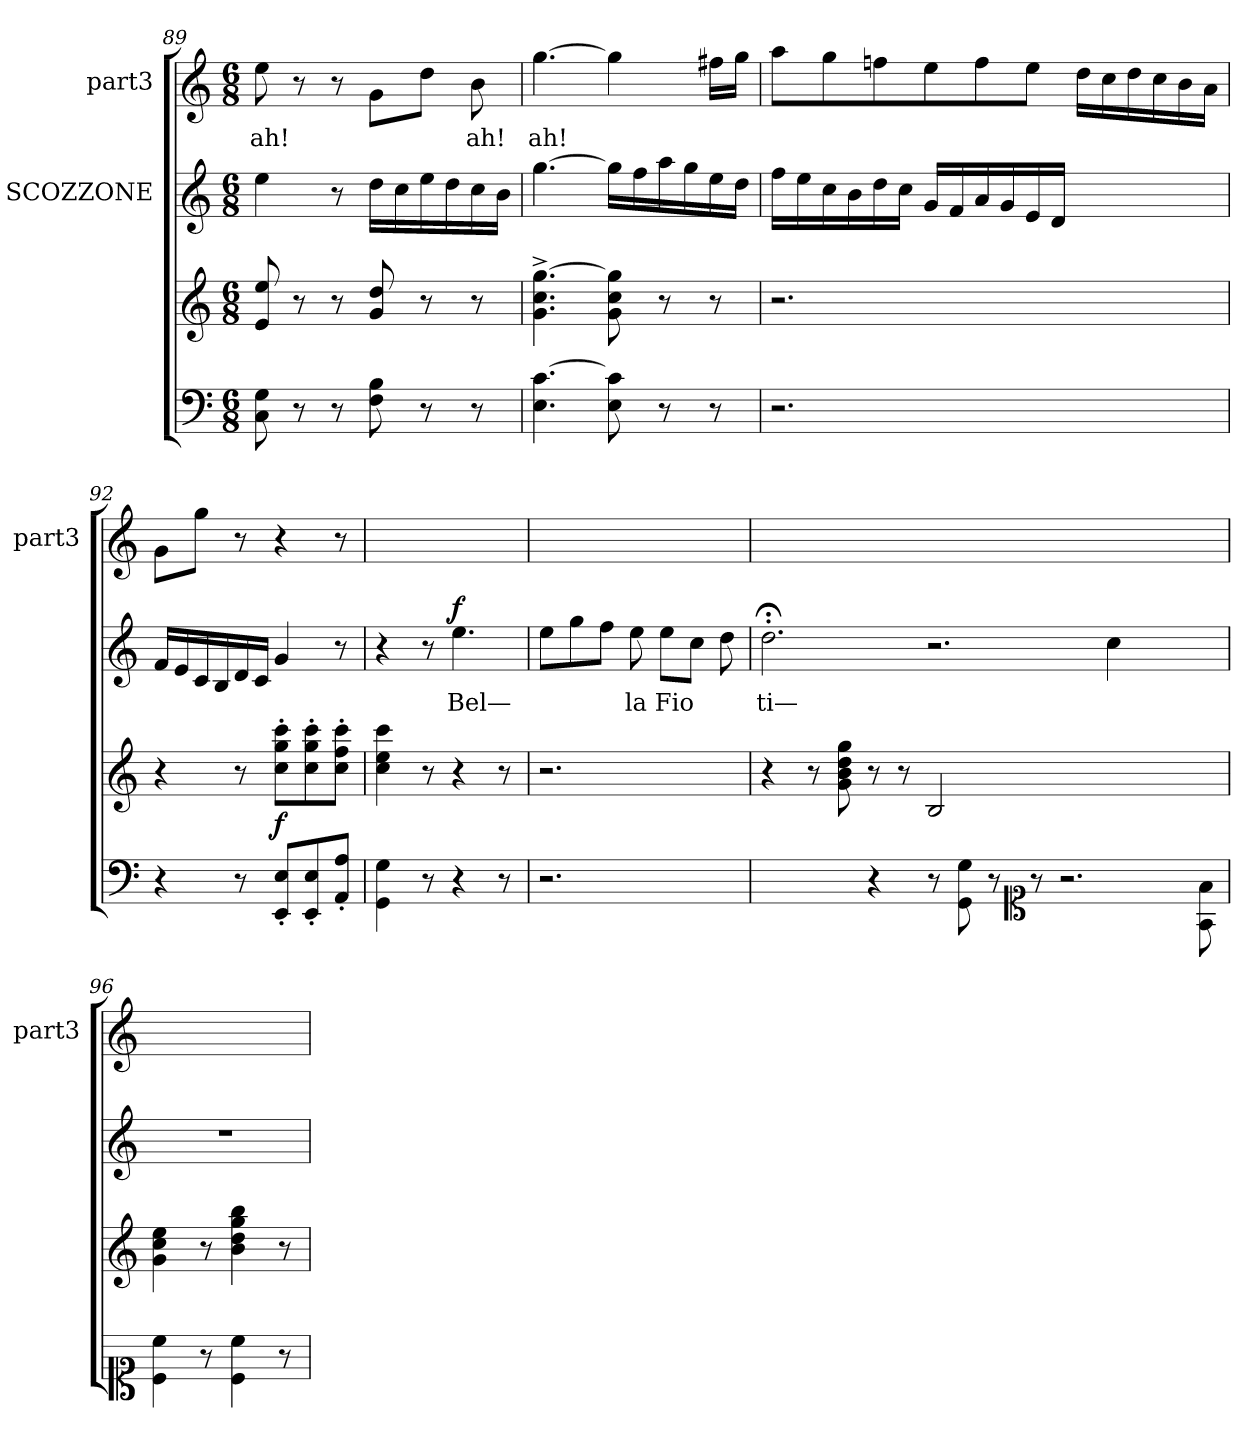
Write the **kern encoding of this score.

**kern	**kern	**dynam	**kern	**text	**dynam	**kern	**text
*part3	*part3	*part3	*part2	*part2	*part2	*part1	*part1
*staff4	*staff3	*staff3/4	*staff2	*staff2	*staff2	*staff1	*staff1
*	*	*	*I"SCOZZONE	*	*	*I"part3	*
*	*	*	*	*	*	*I'part3	*
!!LO:LB:g=z
*clefF4	*clefG2	*	*clefG2	*	*	*clefG2	*
*k[]	*k[]	*	*k[]	*	*	*k[]	*
*M6/8	*M6/8	*	*M6/8	*	*	*M6/8	*
=89	=89	=89	=89	=89	=89	=89	=89
8Ci\ 8Gi\	8eej/ 8ej/	.	4eej\	.	.	8eej\	ah!
8r	8r	.	.	.	.	8r	.
8r	8r	.	8r	.	.	8r	.
8Fi\ 8Bi\	8ddj/ 8gj/	.	16ddj\LL	.	.	8gj\L	.
.	.	.	16ccj\	.	.	.	.
8r	8r	.	16eej\	.	.	8ddj\J	.
.	.	.	16ddj\	.	.	.	.
8r	8r	.	16ccj\	.	.	8bj\	ah!
.	.	.	16bj\JJ	.	.	.	.
=90	=90	=90	=90	=90	=90	=90	=90
4.Ei\ [4.ci\	4.gj^>^<\ 4.ccj^>^<\ [4.ggj^>^<\	.	[4.ggj\	.	.	[4.ggj\	ah!
8Ei\ 8ci]\	8gj\ 8ccj\ 8ggj]\	.	16ggj\LL]	.	.	4ggj\]	.
.	.	.	16ffj\	.	.	.	.
8r	8r	.	16aaj\	.	.	.	.
.	.	.	16ggj\	.	.	.	.
8r	8r	.	16eej\	.	.	16ff#Xj\LL	.
.	.	.	16ddj\JJ	.	.	16ggj\JJ	.
=91	=91	=91	=91	=91	=91	=91	=91
2.r	2.r	.	16ffj\LL	.	.	8aaj\J	.
.	.	.	16eej\	.	.	.	.
.	.	.	16ccj\	.	.	8ggj\L	.
.	.	.	16bj\	.	.	.	.
.	.	.	16ddj\	.	.	8ffnj\J	.
.	.	.	16ccj\JJ	.	.	.	.
.	.	.	16gj/LL	.	.	8eej\J	.
.	.	.	16fj/	.	.	.	.
.	.	.	16aj/	.	.	8ffj\J	.
.	.	.	16gj/	.	.	.	.
.	.	.	16ej/	.	.	8eej\J	.
.	.	.	16dj/JJ	.	.	.	.
4.ryy	4.ryy	.	4.ryy	.	.	16ddZ\LL	.
.	.	.	.	.	.	16ccZ\	.
.	.	.	.	.	.	16ddZ\	.
.	.	.	.	.	.	16ccZ\	.
.	.	.	.	.	.	16bZ\	.
.	.	.	.	.	.	16aZ\JJ	.
=92	=92	=92	=92	=92	=92	=92	=92
4r	4r	.	16fj/LL	.	.	8gj\L	.
.	.	.	16ej/	.	.	.	.
.	.	.	16cj/	.	.	8ggj\J	.
.	.	.	16Bj/	.	.	.	.
8r	8r	.	16dj/	.	.	8r	.
.	.	.	16cj/JJ	.	.	.	.
!	!	!LO:DY:a=2	!	!	!	!	!
8Ei'</ 8EEi'</L	8ccj'>\ 8ggj'>\ 8cccj'>\L	f	4gj/	.	.	4r	.
8Ei'</ 8EEi'</	8ccj'>\ 8ggj'>\ 8cccj'>\	.	.	.	.	.	.
8Ai'</ 8AAi'</J	8ccj'>\ 8ffj'>\ 8cccj'>\J	.	8r	.	.	8r	.
!!LO:LB:g=z
=93	=93	=93	=93	=93	=93	=93	=93
4GGi\ 4Gi\	4ccj\ 4eej\ 4cccj\	.	4r	.	.	2.ryy	.
8r	8r	.	8r	.	.	.	.
!	!	!	!	!	!LO:DY:a	!	!
4r	4r	.	4.eej\	Bel—	f	.	.
8r	8r	.	.	.	.	.	.
=94	=94	=94	=94	=94	=94	=94	=94
2.r	2.r	.	8eej\J	.	.	2.ryy	.
.	.	.	8ggj/	.	.	.	.
.	.	.	8ffj\J	.	.	.	.
.	.	.	8eej\	la	.	.	.
.	.	.	8eej\L	Fio	.	.	.
.	.	.	8ccj\J	--	.	.	.
8ryy	8ryy	.	8ddZ\	.	.	8ryy	.
=95	=95	=95	=95	=95	=95	=95	=95
2ryy	4r	.	2.dd;'>j\	ti—	.	2.ryy	.
.	8r	.	.	.	.	.	.
.	8gj\ 8ggj\ 8ddj\ 8bj\	.	.	.	.	.	.
4r	8r	.	.	.	.	.	.
.	8r	.	.	.	.	.	.
8r	2BZ/	.	2.r	.	.	1ryy	.
8GGi\ 8Gi\	.	.	.	.	.	.	.
8r	.	.	.	.	.	.	.
*clefC1	*	*	*	*	*	*	*
8r	.	.	.	.	.	.	.
2.r	2..ryy	.	.	.	.	.	.
.	.	.	4ccZ\	.	.	.	.
.	.	.	4.ryy	.	.	4.ryy	.
8FV\ 8fV\	.	.	.	.	.	.	.
=96	=96	=96	=96	=96	=96	=96	=96
4ci\ 4cci\	4gj\ 4ccj\ 4eej\	.	2.r	.	.	2.ryy	.
8r	8r	.	.	.	.	.	.
4ci\ 4cci\	4bj\ 4ddj\ 4ggj\ 4bbj\	.	.	.	.	.	.
8r	8r	.	.	.	.	.	.
=	=	=	=	=	=	=	=
*-	*-	*-	*-	*-	*-	*-	*-
